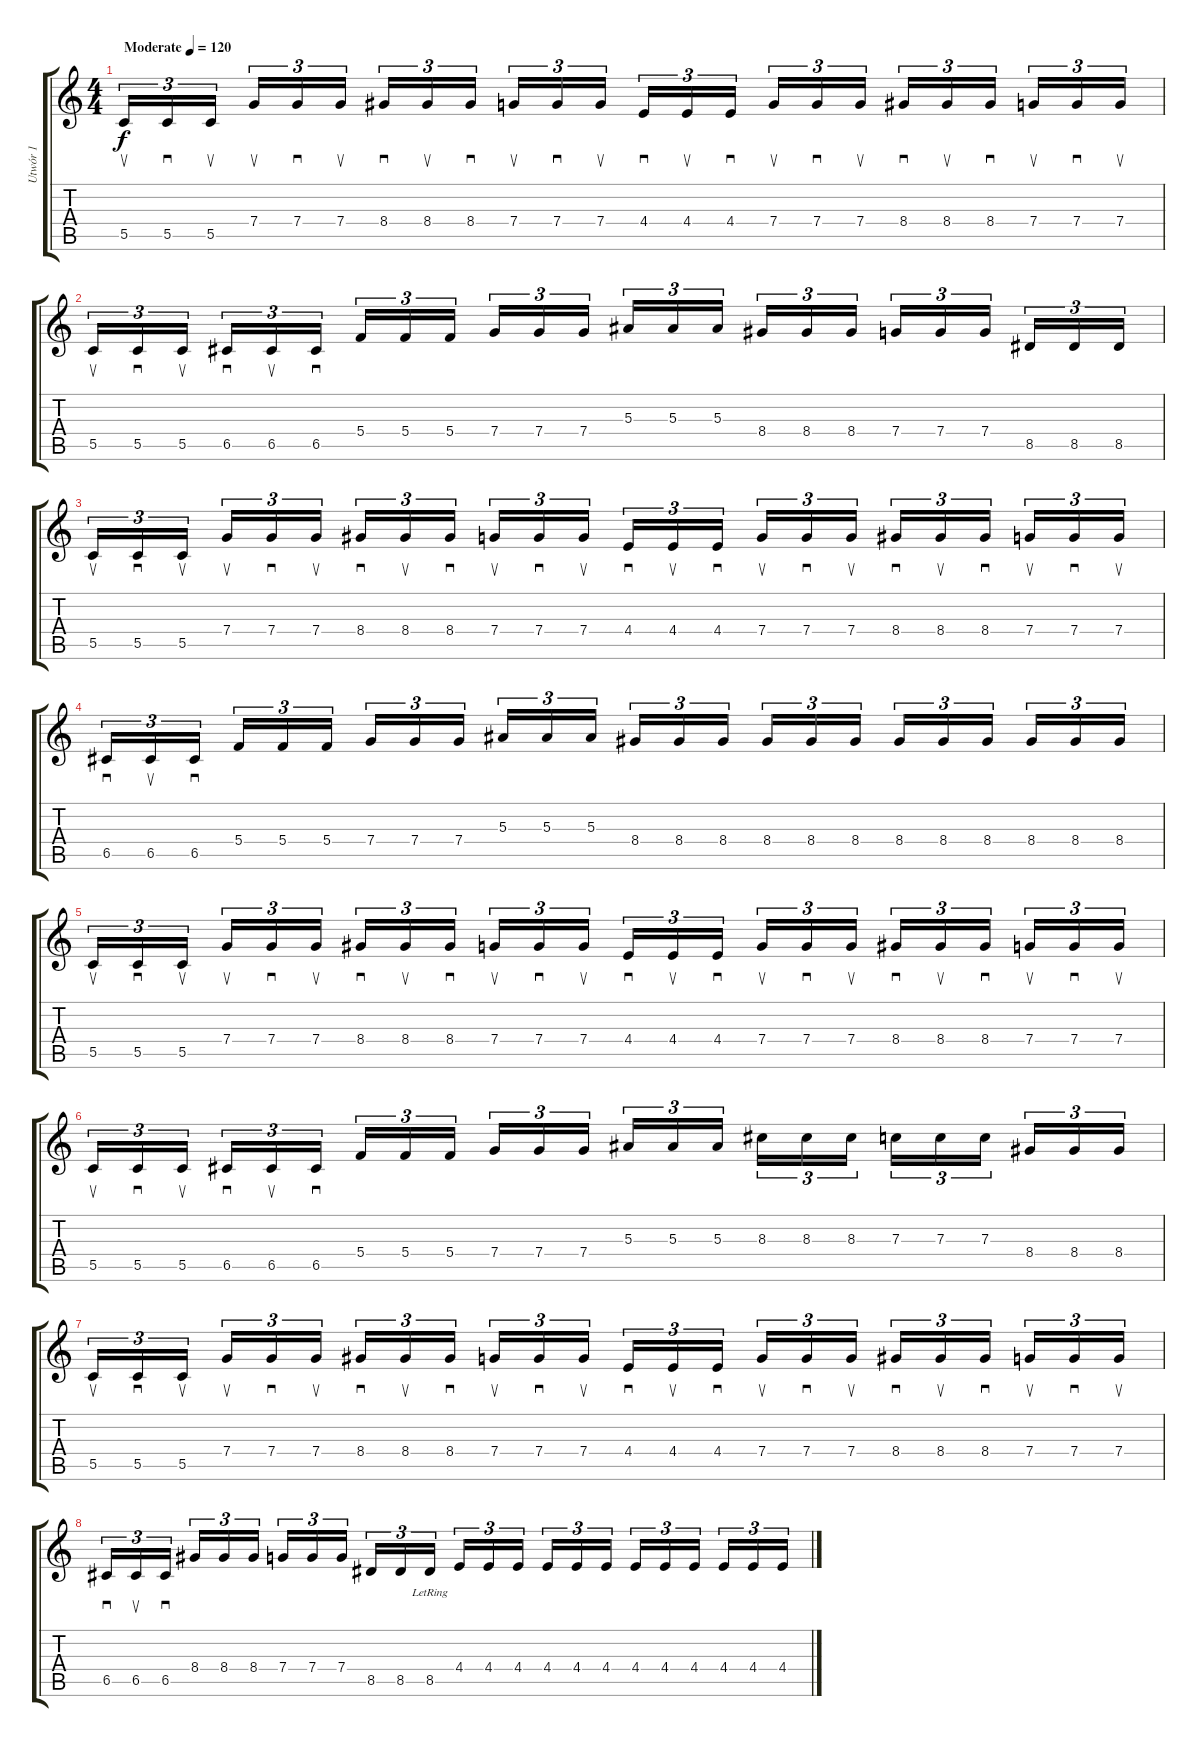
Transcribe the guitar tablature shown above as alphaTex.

\track ("Utwór 1" "Utwór 1") {instrument distortionguitar}
\staff {score tabs}
\tuning (D4 A3 F3 C3 G2 D2) {hide}
\ts (4 4)
\tempo (120 "Moderate")
\clef g2
\ks c
5.5.16{su tu (3 2) dy f instrument distortionguitar} 5.5.16{sd tu (3 2)} 5.5.16{su tu (3 2) beam splitsecondary} 7.4.16{su tu (3 2)} 7.4.16{sd tu (3 2)} 7.4.16{su tu (3 2)} 8.4.16{sd tu (3 2)} 8.4.16{su tu (3 2)} 8.4.16{sd tu (3 2) beam splitsecondary} 7.4.16{su tu (3 2)} 7.4.16{sd tu (3 2)} 7.4.16{su tu (3 2)} 4.4.16{sd tu (3 2)} 4.4.16{su tu (3 2)} 4.4.16{sd tu (3 2) beam splitsecondary} 7.4.16{su tu (3 2)} 7.4.16{sd tu (3 2)} 7.4.16{su tu (3 2)} 8.4.16{sd tu (3 2)} 8.4.16{su tu (3 2)} 8.4.16{sd tu (3 2) beam splitsecondary} 7.4.16{su tu (3 2)} 7.4.16{sd tu (3 2)} 7.4.16{su tu (3 2)} |
5.5.16{su tu (3 2)} 5.5.16{sd tu (3 2)} 5.5.16{su tu (3 2) beam splitsecondary} 6.5.16{sd tu (3 2)} 6.5.16{su tu (3 2)} 6.5.16{sd tu (3 2)} 5.4.16{tu (3 2)} 5.4.16{tu (3 2)} 5.4.16{tu (3 2) beam splitsecondary} 7.4.16{tu (3 2)} 7.4.16{tu (3 2)} 7.4.16{tu (3 2)} 5.3.16{tu (3 2)} 5.3.16{tu (3 2)} 5.3.16{tu (3 2) beam splitsecondary} 8.4.16{tu (3 2)} 8.4.16{tu (3 2)} 8.4.16{tu (3 2)} 7.4.16{tu (3 2)} 7.4.16{tu (3 2)} 7.4.16{tu (3 2) beam splitsecondary} 8.5.16{tu (3 2)} 8.5.16{tu (3 2)} 8.5.16{tu (3 2)} |
5.5.16{su tu (3 2)} 5.5.16{sd tu (3 2)} 5.5.16{su tu (3 2) beam splitsecondary} 7.4.16{su tu (3 2)} 7.4.16{sd tu (3 2)} 7.4.16{su tu (3 2)} 8.4.16{sd tu (3 2)} 8.4.16{su tu (3 2)} 8.4.16{sd tu (3 2) beam splitsecondary} 7.4.16{su tu (3 2)} 7.4.16{sd tu (3 2)} 7.4.16{su tu (3 2)} 4.4.16{sd tu (3 2)} 4.4.16{su tu (3 2)} 4.4.16{sd tu (3 2) beam splitsecondary} 7.4.16{su tu (3 2)} 7.4.16{sd tu (3 2)} 7.4.16{su tu (3 2)} 8.4.16{sd tu (3 2)} 8.4.16{su tu (3 2)} 8.4.16{sd tu (3 2) beam splitsecondary} 7.4.16{su tu (3 2)} 7.4.16{sd tu (3 2)} 7.4.16{su tu (3 2)} |
6.5.16{sd tu (3 2)} 6.5.16{su tu (3 2)} 6.5.16{sd tu (3 2) beam splitsecondary} 5.4.16{tu (3 2)} 5.4.16{tu (3 2)} 5.4.16{tu (3 2)} 7.4.16{tu (3 2)} 7.4.16{tu (3 2)} 7.4.16{tu (3 2) beam splitsecondary} 5.3.16{tu (3 2)} 5.3.16{tu (3 2)} 5.3.16{tu (3 2)} 8.4.16{tu (3 2)} 8.4.16{tu (3 2)} 8.4.16{tu (3 2) beam splitsecondary} 8.4.16{tu (3 2)} 8.4.16{tu (3 2)} 8.4.16{tu (3 2)} 8.4.16{tu (3 2)} 8.4.16{tu (3 2)} 8.4.16{tu (3 2) beam splitsecondary} 8.4.16{tu (3 2)} 8.4.16{tu (3 2)} 8.4.16{tu (3 2)} |
5.5.16{su tu (3 2)} 5.5.16{sd tu (3 2)} 5.5.16{su tu (3 2) beam splitsecondary} 7.4.16{su tu (3 2)} 7.4.16{sd tu (3 2)} 7.4.16{su tu (3 2)} 8.4.16{sd tu (3 2)} 8.4.16{su tu (3 2)} 8.4.16{sd tu (3 2) beam splitsecondary} 7.4.16{su tu (3 2)} 7.4.16{sd tu (3 2)} 7.4.16{su tu (3 2)} 4.4.16{sd tu (3 2)} 4.4.16{su tu (3 2)} 4.4.16{sd tu (3 2) beam splitsecondary} 7.4.16{su tu (3 2)} 7.4.16{sd tu (3 2)} 7.4.16{su tu (3 2)} 8.4.16{sd tu (3 2)} 8.4.16{su tu (3 2)} 8.4.16{sd tu (3 2) beam splitsecondary} 7.4.16{su tu (3 2)} 7.4.16{sd tu (3 2)} 7.4.16{su tu (3 2)} |
5.5.16{su tu (3 2)} 5.5.16{sd tu (3 2)} 5.5.16{su tu (3 2) beam splitsecondary} 6.5.16{sd tu (3 2)} 6.5.16{su tu (3 2)} 6.5.16{sd tu (3 2)} 5.4.16{tu (3 2)} 5.4.16{tu (3 2)} 5.4.16{tu (3 2) beam splitsecondary} 7.4.16{tu (3 2)} 7.4.16{tu (3 2)} 7.4.16{tu (3 2)} 5.3.16{tu (3 2)} 5.3.16{tu (3 2)} 5.3.16{tu (3 2) beam splitsecondary} 8.3.16{tu (3 2)} 8.3.16{tu (3 2)} 8.3.16{tu (3 2)} 7.3.16{tu (3 2)} 7.3.16{tu (3 2)} 7.3.16{tu (3 2) beam splitsecondary} 8.4.16{tu (3 2)} 8.4.16{tu (3 2)} 8.4.16{tu (3 2)} |
5.5.16{su tu (3 2)} 5.5.16{sd tu (3 2)} 5.5.16{su tu (3 2) beam splitsecondary} 7.4.16{su tu (3 2)} 7.4.16{sd tu (3 2)} 7.4.16{su tu (3 2)} 8.4.16{sd tu (3 2)} 8.4.16{su tu (3 2)} 8.4.16{sd tu (3 2) beam splitsecondary} 7.4.16{su tu (3 2)} 7.4.16{sd tu (3 2)} 7.4.16{su tu (3 2)} 4.4.16{sd tu (3 2)} 4.4.16{su tu (3 2)} 4.4.16{sd tu (3 2) beam splitsecondary} 7.4.16{su tu (3 2)} 7.4.16{sd tu (3 2)} 7.4.16{su tu (3 2)} 8.4.16{sd tu (3 2)} 8.4.16{su tu (3 2)} 8.4.16{sd tu (3 2) beam splitsecondary} 7.4.16{su tu (3 2)} 7.4.16{sd tu (3 2)} 7.4.16{su tu (3 2)} |
6.5.16{sd tu (3 2)} 6.5.16{su tu (3 2)} 6.5.16{sd tu (3 2) beam splitsecondary} 8.4.16{tu (3 2)} 8.4.16{tu (3 2)} 8.4.16{tu (3 2)} 7.4.16{tu (3 2)} 7.4.16{tu (3 2)} 7.4.16{tu (3 2) beam splitsecondary} 8.5.16{tu (3 2)} 8.5.16{tu (3 2)} 8.5{lr}.16{tu (3 2)} 4.4.16{tu (3 2)} 4.4.16{tu (3 2)} 4.4.16{tu (3 2) beam splitsecondary} 4.4.16{tu (3 2)} 4.4.16{tu (3 2)} 4.4.16{tu (3 2)} 4.4.16{tu (3 2)} 4.4.16{tu (3 2)} 4.4.16{tu (3 2) beam splitsecondary} 4.4.16{tu (3 2)} 4.4.16{tu (3 2)} 4.4.16{tu (3 2)}
